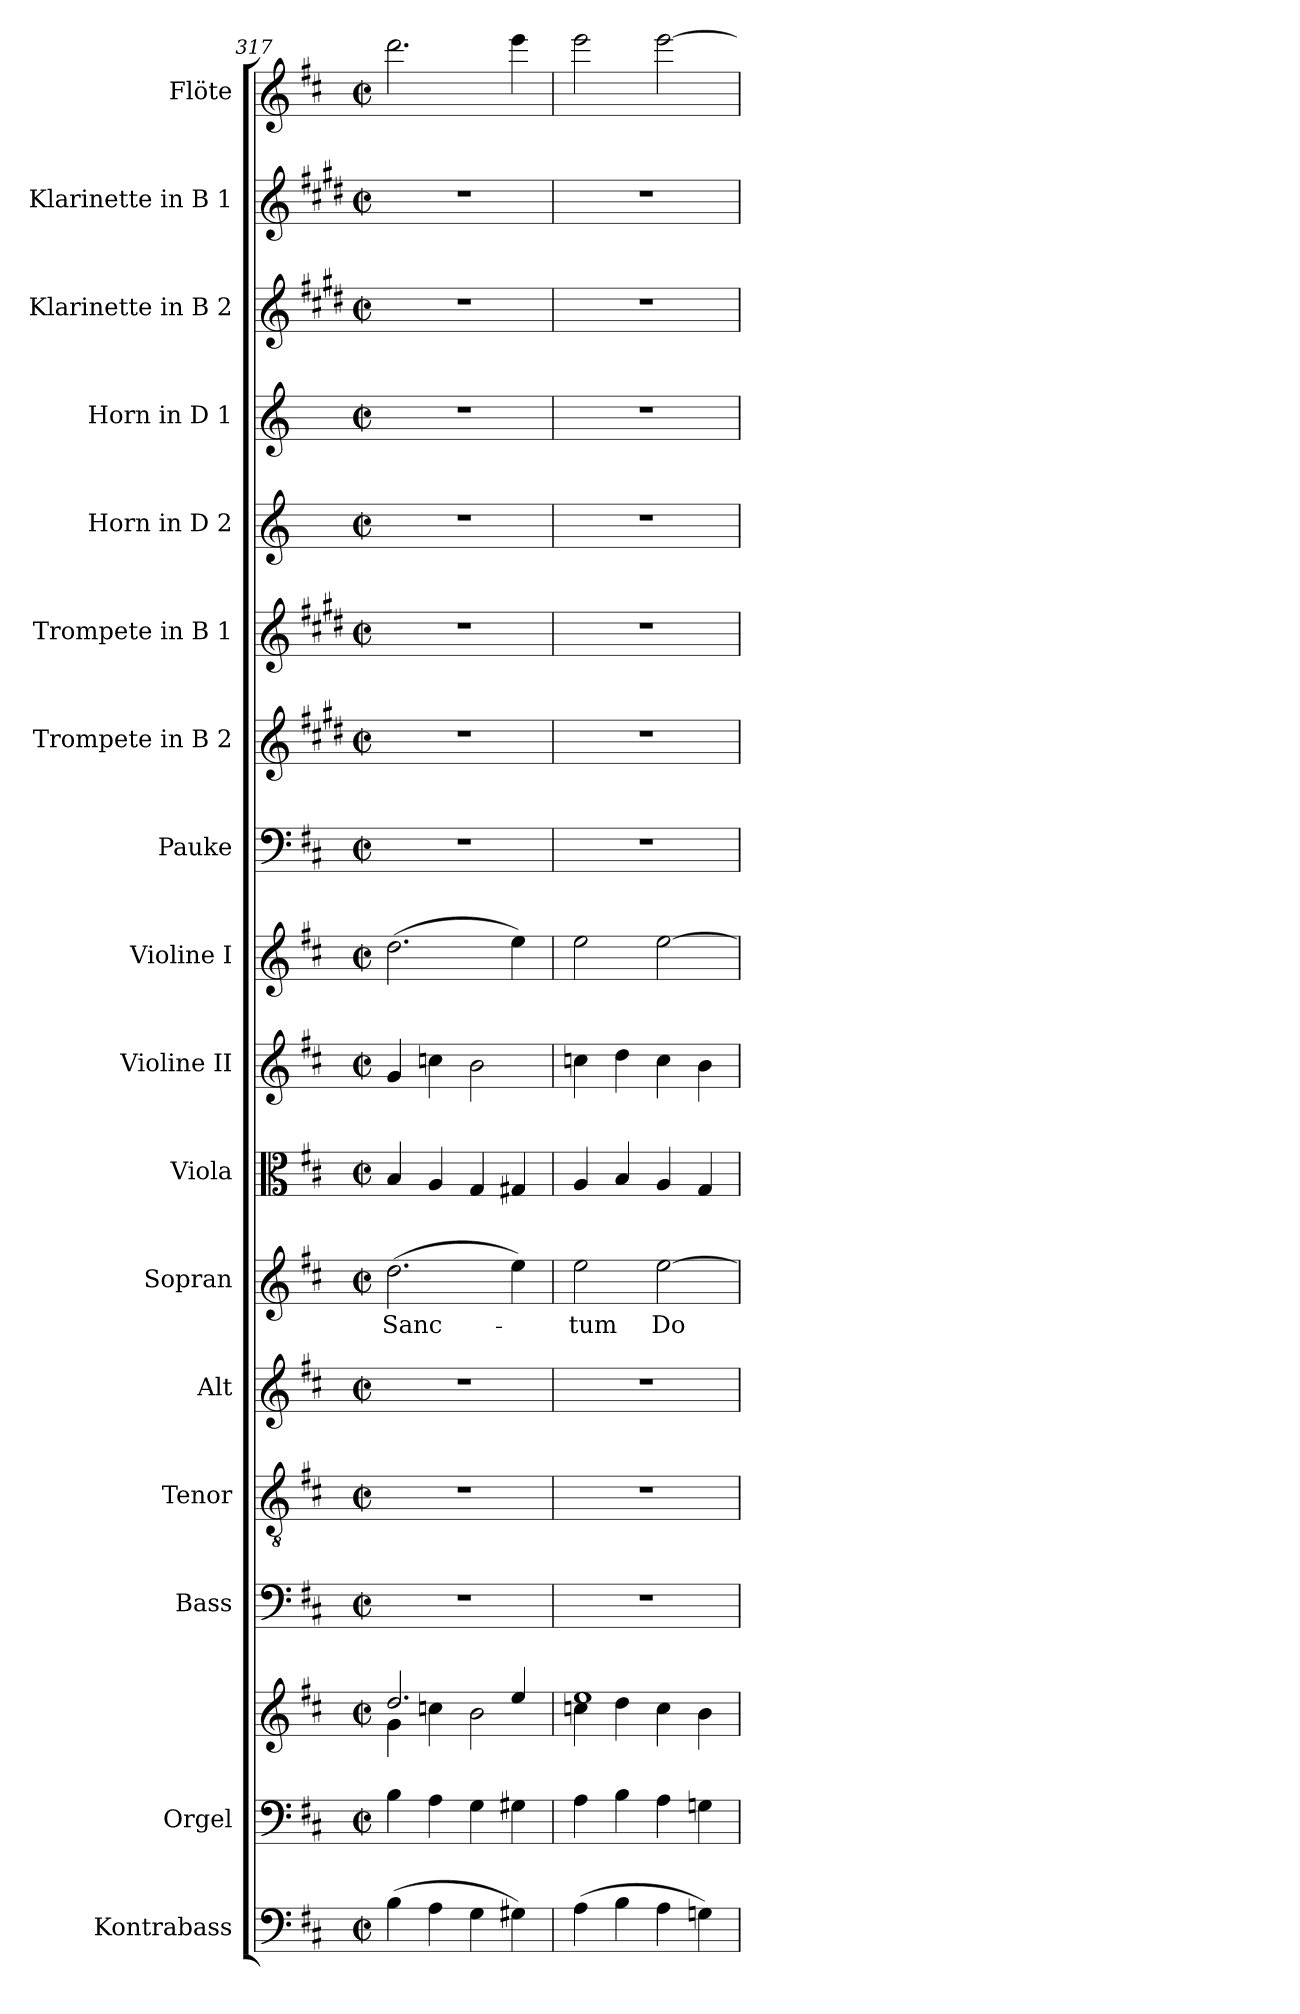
**kern	**kern	**kern	**kern	**kern	**kern	**kern	**text	**kern	**kern	**kern	**kern	**kern	**kern	**kern	**kern	**kern	**kern	**kern
*part17	*part16	*part16	*part15	*part14	*part13	*part12	*part12	*part11	*part10	*part9	*part8	*part7	*part6	*part5	*part4	*part3	*part2	*part1
*staff18	*staff17	*staff16	*staff15	*staff14	*staff13	*staff12	*staff12	*staff11	*staff10	*staff9	*staff8	*staff7	*staff6	*staff5	*staff4	*staff3	*staff2	*staff1
*I"Kontrabass	*I"Orgel	*	*I"Bass	*I"Tenor	*I"Alt	*I"Sopran	*	*I"Viola	*I"Violine II	*I"Violine I	*I"Pauke	*I"Trompete in B 2	*I"Trompete in B 1	*I"Horn in D 2	*I"Horn in D 1	*I"Klarinette in B 2	*I"Klarinette in B 1	*I"Flöte
*I'Kb.	*I'Org.	*	*I'B	*I'T	*I'A	*I'S	*	*I'Vla.	*I'Vl. II	*I'Vl. I	*I'Pk.	*I'Trp. 2	*I'Trp. 1	*I'Hrn. 2	*I'Hrn. 1	*I'Kl. 2	*I'Kl. 1	*I'Fl.
*clefF4	*clefF4	*clefG2	*clefF4	*clefGv2	*clefG2	*clefG2	*	*clefC3	*clefG2	*clefG2	*clefF4	*clefG2	*clefG2	*clefG2	*clefG2	*clefG2	*clefG2	*clefG2
*ITrd7c12	*	*	*	*	*	*	*	*	*	*	*	*ITrd1c2	*ITrd1c2	*ITrd-1c-2	*ITrd-1c-2	*ITrd1c2	*ITrd1c2	*
*k[f#c#]	*k[f#c#]	*k[f#c#]	*k[f#c#]	*k[f#c#]	*k[f#c#]	*k[f#c#]	*	*k[f#c#]	*k[f#c#]	*k[f#c#]	*k[f#c#]	*k[f#c#]	*k[f#c#]	*k[f#c#]	*k[f#c#]	*k[f#c#]	*k[f#c#]	*k[f#c#]
*D:	*D:	*D:	*D:	*D:	*D:	*D:	*	*D:	*D:	*D:	*D:	*D:	*D:	*D:	*D:	*D:	*D:	*D:
*M2/2	*M2/2	*M2/2	*M2/2	*M2/2	*M2/2	*M2/2	*	*M2/2	*M2/2	*M2/2	*M2/2	*M2/2	*M2/2	*M2/2	*M2/2	*M2/2	*M2/2	*M2/2
*met(c|)	*met(c|)	*met(c|)	*met(c|)	*met(c|)	*met(c|)	*met(c|)	*	*met(c|)	*met(c|)	*met(c|)	*met(c|)	*met(c|)	*met(c|)	*met(c|)	*met(c|)	*met(c|)	*met(c|)	*met(c|)
=317	=317	=317	=317	=317	=317	=317	=317	=317	=317	=317	=317	=317	=317	=317	=317	=317	=317	=317
*	*	*^	*	*	*	*	*	*	*	*	*	*	*	*	*	*	*	*
!	!	!	!	!	!	!	!	!LO:LY:b	!	!	!	!	!	!	!	!	!	!	!
(>4BB\	4B\	2.dd/	4g\	1r	1r	1r	(>2.dd\	Sanc-	4B/	4g/	(>2.dd\	1r	1r	1r	1r	1r	1r	1r	2.ddd\
4AA\	4A\	.	4ccn\	.	.	.	.	.	4A/	4ccn\	.	.	.	.	.	.	.	.	.
4GG\	4G\	.	2b\	.	.	.	.	.	4G/	2b\	.	.	.	.	.	.	.	.	.
4GG#X\)	4G#X\	4ee/	.	.	.	.	4ee\)	.	4G#X/	.	4ee\)	.	.	.	.	.	.	.	4eee\
=318	=318	=318	=318	=318	=318	=318	=318	=318	=318	=318	=318	=318	=318	=318	=318	=318	=318	=318	=318
!	!	!	!	!	!	!	!	!LO:LY:b	!	!	!	!	!	!	!	!	!	!	!
(>4AA\	4A\	1ee	4ccn\	1r	1r	1r	2ee\	-tum	4A/	4ccn\	2ee\	1r	1r	1r	1r	1r	1r	1r	2eee\
4BB\	4B\	.	4dd\	.	.	.	.	.	4B/	4dd\	.	.	.	.	.	.	.	.	.
!	!	!	!	!	!	!	!	!LO:LY:b	!	!	!	!	!	!	!	!	!	!	!
4AA\	4A\	.	4cc\	.	.	.	[2ee\	Do-	4A/	4cc\	[2ee\	.	.	.	.	.	.	.	[2eee\
4GGn\)	4Gn\	.	4b\	.	.	.	.	.	4G/	4b\	.	.	.	.	.	.	.	.	.
*	*	*v	*v	*	*	*	*	*	*	*	*	*	*	*	*	*	*	*	*
=	=	=	=	=	=	=	=	=	=	=	=	=	=	=	=	=	=	=
*-	*-	*-	*-	*-	*-	*-	*-	*-	*-	*-	*-	*-	*-	*-	*-	*-	*-	*-
